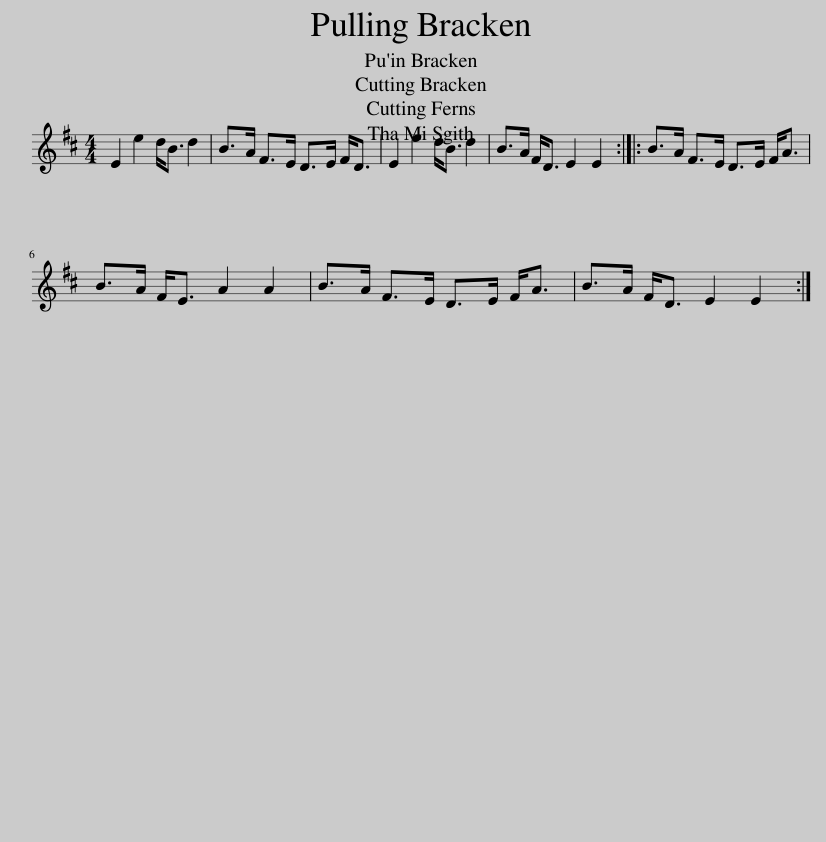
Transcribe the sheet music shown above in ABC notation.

X:1
L:1/8
M:4/4
I:linebreak $
K:D
V:1 treble
V:1
 E2 e2 d<B d2 | B>A F>E D>E F<D | E2 e2 d<B d2 | B>A F<D E2 E2 :: B>A F>E D>E F<A |$ %5
 B>A F<E A2 A2 | B>A F>E D>E F<A | B>A F<D E2 E2 :| %8
